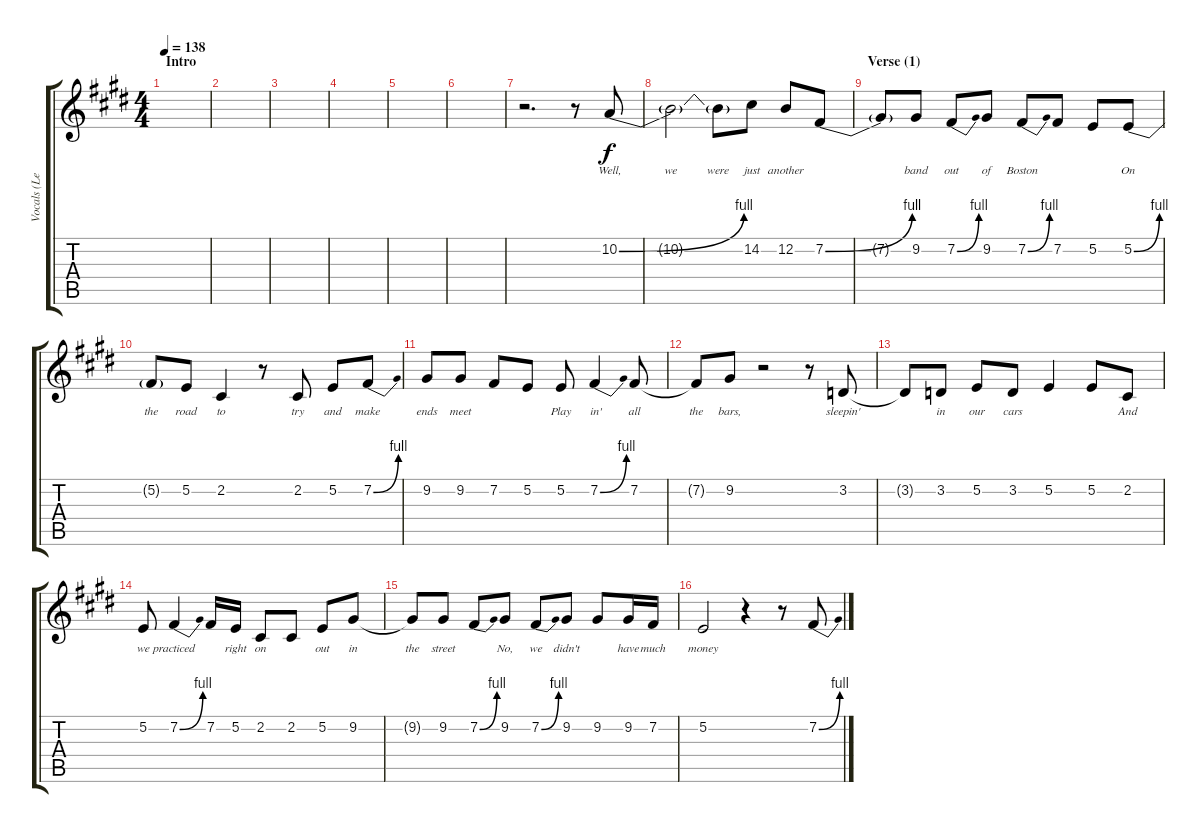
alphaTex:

\track ("Vocals (Lead)" "Vocals (Le") {instrument trumpet}
\staff {score tabs}
\tuning (E4 B3 G3 D3 A2 E2) {hide}
\ts (4 4)
\section ("" "Intro")
\tempo 138
\clef g2
\ks e
|
|
|
|
|
|
r.2{d} r.8 10.2{be (bend 0 0 60 4)}.8{lyrics (0 "Well,") lyrics (1 "") lyrics (2 "") lyrics (3 "") lyrics (4 "")} |
10.2{t}.2{lyrics (0 "we") lyrics (1 "") lyrics (2 "") lyrics (3 "") lyrics (4 "")} 10.2{t}.8{lyrics (0 "were") lyrics (1 "") lyrics (2 "") lyrics (3 "") lyrics (4 "")} 14.2.8{lyrics (0 "just") lyrics (1 "") lyrics (2 "") lyrics (3 "") lyrics (4 "")} 12.2.8{lyrics (0 "another") lyrics (1 "") lyrics (2 "") lyrics (3 "") lyrics (4 "")} 7.2{be (bend 0 0 60 4)}.8{lyrics (0 "") lyrics (1 "") lyrics (2 "") lyrics (3 "") lyrics (4 "")} |
\section ("" "Verse (1)")
7.2{t}.8{lyrics (0 " ") lyrics (1 "") lyrics (2 "") lyrics (3 "") lyrics (4 "")} 9.2.8{lyrics (0 "band") lyrics (1 "") lyrics (2 "") lyrics (3 "") lyrics (4 "")} 7.2{be (bend 0 0 60 4)}.8{lyrics (0 "out") lyrics (1 "") lyrics (2 "") lyrics (3 "") lyrics (4 "")} 9.2.8{lyrics (0 "of") lyrics (1 "") lyrics (2 "") lyrics (3 "") lyrics (4 "")} 7.2{be (bend 0 0 60 4)}.8{lyrics (0 "Boston") lyrics (1 "") lyrics (2 "") lyrics (3 "") lyrics (4 "")} 7.2.8{lyrics (0 " ") lyrics (1 "") lyrics (2 "") lyrics (3 "") lyrics (4 "")} 5.2.8{lyrics (0 "") lyrics (1 "") lyrics (2 "") lyrics (3 "") lyrics (4 "")} 5.2{be (bend 0 0 60 4)}.8{lyrics (0 "On") lyrics (1 "") lyrics (2 "") lyrics (3 "") lyrics (4 "")} |
5.2{t}.8{lyrics (0 "the") lyrics (1 "") lyrics (2 "") lyrics (3 "") lyrics (4 "")} 5.2.8{lyrics (0 "road") lyrics (1 "") lyrics (2 "") lyrics (3 "") lyrics (4 "")} 2.2.4{lyrics (0 "to") lyrics (1 "") lyrics (2 "") lyrics (3 "") lyrics (4 "")} r.8 2.2.8{lyrics (0 "try") lyrics (1 "") lyrics (2 "") lyrics (3 "") lyrics (4 "")} 5.2.8{lyrics (0 "and") lyrics (1 "") lyrics (2 "") lyrics (3 "") lyrics (4 "")} 7.2{be (bend 0 0 60 4)}.8{lyrics (0 "make") lyrics (1 "") lyrics (2 "") lyrics (3 "") lyrics (4 "")} |
9.2.8{lyrics (0 "ends") lyrics (1 "") lyrics (2 "") lyrics (3 "") lyrics (4 "")} 9.2.8{lyrics (0 "meet") lyrics (1 "") lyrics (2 "") lyrics (3 "") lyrics (4 "")} 7.2.8{lyrics (0 "") lyrics (1 "") lyrics (2 "") lyrics (3 "") lyrics (4 "")} 5.2.8{lyrics (0 "") lyrics (1 "") lyrics (2 "") lyrics (3 "") lyrics (4 "")} 5.2.8{lyrics (0 "Play") lyrics (1 "") lyrics (2 "") lyrics (3 "") lyrics (4 "")} 7.2{be (bend 0 0 60 4)}.4{lyrics (0 " in'") lyrics (1 "") lyrics (2 "") lyrics (3 "") lyrics (4 "")} 7.2.8{lyrics (0 "all") lyrics (1 "") lyrics (2 "") lyrics (3 "") lyrics (4 "")} |
7.2{t}.8{lyrics (0 "the") lyrics (1 "") lyrics (2 "") lyrics (3 "") lyrics (4 "")} 9.2.8{lyrics (0 "bars,") lyrics (1 "") lyrics (2 "") lyrics (3 "") lyrics (4 "")} r.2 r.8 3.2.8{lyrics (0 "sleepin'") lyrics (1 "") lyrics (2 "") lyrics (3 "") lyrics (4 "")} |
3.2{t}.8{lyrics (0 " ") lyrics (1 "") lyrics (2 "") lyrics (3 "") lyrics (4 "")} 3.2.8{lyrics (0 "in") lyrics (1 "") lyrics (2 "") lyrics (3 "") lyrics (4 "")} 5.2.8{lyrics (0 "our") lyrics (1 "") lyrics (2 "") lyrics (3 "") lyrics (4 "")} 3.2.8{lyrics (0 "cars") lyrics (1 "") lyrics (2 "") lyrics (3 "") lyrics (4 "")} 5.2.4{lyrics (0 "") lyrics (1 "") lyrics (2 "") lyrics (3 "") lyrics (4 "")} 5.2.8{lyrics (0 "") lyrics (1 "") lyrics (2 "") lyrics (3 "") lyrics (4 "")} 2.2.8{lyrics (0 "And") lyrics (1 "") lyrics (2 "") lyrics (3 "") lyrics (4 "")} |
5.2.8{lyrics (0 "we") lyrics (1 "") lyrics (2 "") lyrics (3 "") lyrics (4 "")} 7.2{be (bend 0 0 60 4)}.4{lyrics (0 "practiced") lyrics (1 "") lyrics (2 "") lyrics (3 "") lyrics (4 "")} 7.2.16{lyrics (0 "") lyrics (1 "") lyrics (2 "") lyrics (3 "") lyrics (4 "")} 5.2.16{lyrics (0 "right") lyrics (1 "") lyrics (2 "") lyrics (3 "") lyrics (4 "")} 2.2.8{lyrics (0 "on") lyrics (1 "") lyrics (2 "") lyrics (3 "") lyrics (4 "")} 2.2.8{lyrics (0 " ") lyrics (1 "") lyrics (2 "") lyrics (3 "") lyrics (4 "")} 5.2.8{lyrics (0 "out") lyrics (1 "") lyrics (2 "") lyrics (3 "") lyrics (4 "")} 9.2.8{lyrics (0 "in") lyrics (1 "") lyrics (2 "") lyrics (3 "") lyrics (4 "")} |
9.2{t}.8{lyrics (0 "the") lyrics (1 "") lyrics (2 "") lyrics (3 "") lyrics (4 "")} 9.2.8{lyrics (0 "street") lyrics (1 "") lyrics (2 "") lyrics (3 "") lyrics (4 "")} 7.2{be (bend 0 0 60 4)}.8{lyrics (0 "") lyrics (1 "") lyrics (2 "") lyrics (3 "") lyrics (4 "")} 9.2.8{lyrics (0 "No,") lyrics (1 "") lyrics (2 "") lyrics (3 "") lyrics (4 "")} 7.2{be (bend 0 0 60 4)}.8{lyrics (0 "we") lyrics (1 "") lyrics (2 "") lyrics (3 "") lyrics (4 "")} 9.2.8{lyrics (0 "didn't") lyrics (1 "") lyrics (2 "") lyrics (3 "") lyrics (4 "")} 9.2.8{lyrics (0 "") lyrics (1 "") lyrics (2 "") lyrics (3 "") lyrics (4 "")} 9.2.16{lyrics (0 "have") lyrics (1 "") lyrics (2 "") lyrics (3 "") lyrics (4 "")} 7.2.16{lyrics (0 "much") lyrics (1 "") lyrics (2 "") lyrics (3 "") lyrics (4 "")} |
5.2.2{lyrics (0 "money") lyrics (1 "") lyrics (2 "") lyrics (3 "") lyrics (4 "")} r.4 r.8 7.2{be (bend 0 0 60 4)}.8{lyrics (0 "") lyrics (1 "") lyrics (2 "") lyrics (3 "") lyrics (4 "")}
